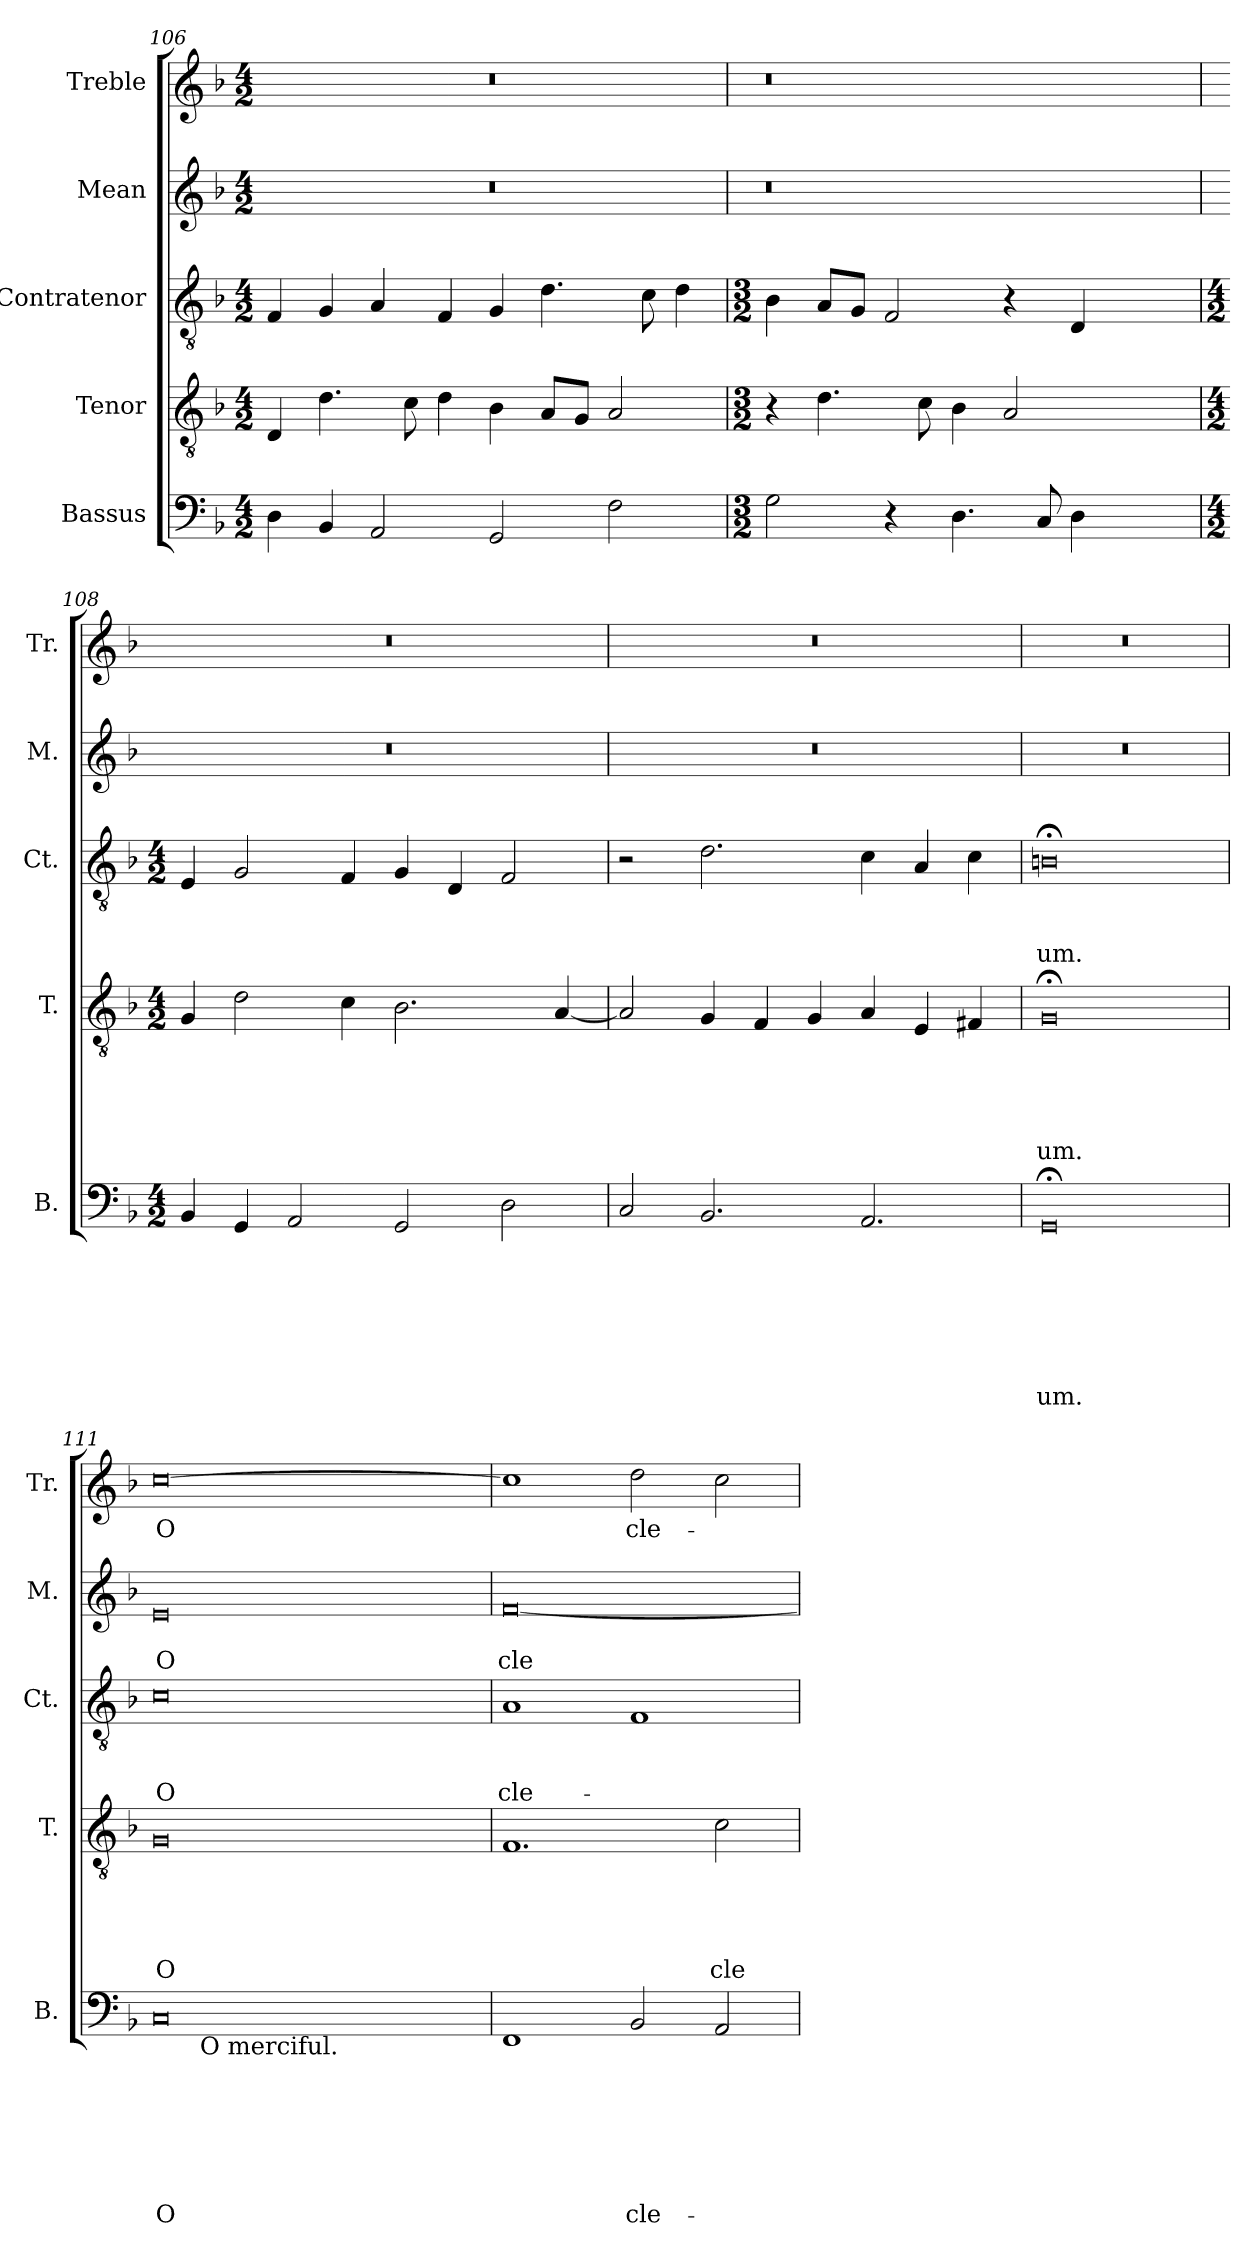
**kern	**text	**text	**text	**text	**text	**text	**text	**kern	**text	**text	**text	**text	**text	**kern	**text	**text	**text	**kern	**text	**text	**kern	**text
*part5	*part5	*part5	*part5	*part5	*part5	*part5	*part5	*part4	*part4	*part4	*part4	*part4	*part4	*part3	*part3	*part3	*part3	*part2	*part2	*part2	*part1	*part1
*staff5	*staff5	*staff5	*staff5	*staff5	*staff5	*staff5	*staff5	*staff4	*staff4	*staff4	*staff4	*staff4	*staff4	*staff3	*staff3	*staff3	*staff3	*staff2	*staff2	*staff2	*staff1	*staff1
*I"Bassus	*	*	*	*	*	*	*	*I"Tenor	*	*	*	*	*	*I"Contratenor	*	*	*	*I"Mean	*	*	*I"Treble	*
*I'B.	*	*	*	*	*	*	*	*I'T.	*	*	*	*	*	*I'Ct.	*	*	*	*I'M.	*	*	*I'Tr.	*
!!LO:LB:g=z
*clefF4	*	*	*	*	*	*	*	*clefGv2	*	*	*	*	*	*clefGv2	*	*	*	*clefG2	*	*	*clefG2	*
*k[b-]	*	*	*	*	*	*	*	*k[b-]	*	*	*	*	*	*k[b-]	*	*	*	*k[b-]	*	*	*k[b-]	*
*F:	*	*	*	*	*	*	*	*F:	*	*	*	*	*	*F:	*	*	*	*F:	*	*	*F:	*
*M4/2	*	*	*	*	*	*	*	*M4/2	*	*	*	*	*	*M4/2	*	*	*	*M4/2	*	*	*M4/2	*
=106	=106	=106	=106	=106	=106	=106	=106	=106	=106	=106	=106	=106	=106	=106	=106	=106	=106	=106	=106	=106	=106	=106
4D\	.	.	.	.	.	.	.	4D/	.	.	.	.	.	4F/	.	.	.	0r	.	.	0r	.
4BB-/	.	.	.	.	.	.	.	4.d\	.	.	.	.	.	4G/	.	.	.	.	.	.	.	.
2AA/	.	.	.	.	.	.	.	.	.	.	.	.	.	4A/	.	.	.	.	.	.	.	.
.	.	.	.	.	.	.	.	8c\	.	.	.	.	.	.	.	.	.	.	.	.	.	.
.	.	.	.	.	.	.	.	4d\	.	.	.	.	.	4F/	.	.	.	.	.	.	.	.
2GG/	.	.	.	.	.	.	.	4B-\	.	.	.	.	.	4G/	.	.	.	.	.	.	.	.
.	.	.	.	.	.	.	.	8A/L	.	.	.	.	.	4.d\	.	.	.	.	.	.	.	.
.	.	.	.	.	.	.	.	8G/J	.	.	.	.	.	.	.	.	.	.	.	.	.	.
2F\	.	.	.	.	.	.	.	2A/	.	.	.	.	.	.	.	.	.	.	.	.	.	.
.	.	.	.	.	.	.	.	.	.	.	.	.	.	8c\	.	.	.	.	.	.	.	.
.	.	.	.	.	.	.	.	.	.	.	.	.	.	4d\	.	.	.	.	.	.	.	.
=107	=107	=107	=107	=107	=107	=107	=107	=107	=107	=107	=107	=107	=107	=107	=107	=107	=107	=107	=107	=107	=107	=107
*M3/2	*	*	*	*	*	*	*	*M3/2	*	*	*	*	*	*M3/2	*	*	*	*	*	*	*	*
2G\	.	.	.	.	.	.	.	4r	.	.	.	.	.	4B-\	.	.	.	0r	.	.	0r	.
.	.	.	.	.	.	.	.	4.d\	.	.	.	.	.	8A/L	.	.	.	.	.	.	.	.
.	.	.	.	.	.	.	.	.	.	.	.	.	.	8G/J	.	.	.	.	.	.	.	.
4r	.	.	.	.	.	.	.	.	.	.	.	.	.	2F/	.	.	.	.	.	.	.	.
.	.	.	.	.	.	.	.	8c\	.	.	.	.	.	.	.	.	.	.	.	.	.	.
4.D\	.	.	.	.	.	.	.	4B-\	.	.	.	.	.	.	.	.	.	.	.	.	.	.
.	.	.	.	.	.	.	.	2A/	.	.	.	.	.	4r	.	.	.	.	.	.	.	.
8C/	.	.	.	.	.	.	.	.	.	.	.	.	.	.	.	.	.	.	.	.	.	.
4D\	.	.	.	.	.	.	.	.	.	.	.	.	.	4D/	.	.	.	.	.	.	.	.
2ryy	.	.	.	.	.	.	.	2ryy	.	.	.	.	.	2ryy	.	.	.	.	.	.	.	.
=108	=108	=108	=108	=108	=108	=108	=108	=108	=108	=108	=108	=108	=108	=108	=108	=108	=108	=108	=108	=108	=108	=108
*M4/2	*	*	*	*	*	*	*	*M4/2	*	*	*	*	*	*M4/2	*	*	*	*	*	*	*	*
4BB-/	.	.	.	.	.	.	.	4G/	.	.	.	.	.	4E/	.	.	.	0r	.	.	0r	.
4GG/	.	.	.	.	.	.	.	2d\	.	.	.	.	.	2G/	.	.	.	.	.	.	.	.
2AA/	.	.	.	.	.	.	.	.	.	.	.	.	.	.	.	.	.	.	.	.	.	.
.	.	.	.	.	.	.	.	4c\	.	.	.	.	.	4F/	.	.	.	.	.	.	.	.
2GG/	.	.	.	.	.	.	.	2.B-\	.	.	.	.	.	4G/	.	.	.	.	.	.	.	.
.	.	.	.	.	.	.	.	.	.	.	.	.	.	4D/	.	.	.	.	.	.	.	.
2D\	.	.	.	.	.	.	.	.	.	.	.	.	.	2F/	.	.	.	.	.	.	.	.
.	.	.	.	.	.	.	.	[<4A/	.	.	.	.	.	.	.	.	.	.	.	.	.	.
=109	=109	=109	=109	=109	=109	=109	=109	=109	=109	=109	=109	=109	=109	=109	=109	=109	=109	=109	=109	=109	=109	=109
2C/	.	.	.	.	.	.	.	2A/]	.	.	.	.	.	2r	.	.	.	0r	.	.	0r	.
2.BB-/	.	.	.	.	.	.	.	4G/	.	.	.	.	.	2.d\	.	.	.	.	.	.	.	.
.	.	.	.	.	.	.	.	4F/	.	.	.	.	.	.	.	.	.	.	.	.	.	.
.	.	.	.	.	.	.	.	4G/	.	.	.	.	.	.	.	.	.	.	.	.	.	.
2.AA/	.	.	.	.	.	.	.	4A/	.	.	.	.	.	4c\	.	.	.	.	.	.	.	.
.	.	.	.	.	.	.	.	4E/	.	.	.	.	.	4A/	.	.	.	.	.	.	.	.
.	.	.	.	.	.	.	.	4F#/	.	.	.	.	.	4c\	.	.	.	.	.	.	.	.
=110	=110	=110	=110	=110	=110	=110	=110	=110	=110	=110	=110	=110	=110	=110	=110	=110	=110	=110	=110	=110	=110	=110
!	!	!	!	!	!	!	!LO:LY:b	!	!	!	!	!	!LO:LY:b	!	!	!	!LO:LY:b	!	!	!	!	!
0GG;	.	.	.	.	.	.	-um.	0G;	.	.	.	.	-um.	0Bn;<	.	.	-um.	0r	.	.	0r	.
!!LO:PB:g=z
=111	=111	=111	=111	=111	=111	=111	=111	=111	=111	=111	=111	=111	=111	=111	=111	=111	=111	=111	=111	=111	=111	=111
!	!	!	!	!	!	!	!LO:LY:b	!	!	!	!	!	!LO:LY:b	!	!	!	!LO:LY:b:rj	!	!	!LO:LY:b:rj	!	!LO:LY:b
*^	*	*	*	*	*	*	*	*	*	*	*	*	*	*	*	*	*	*	*	*	*	*
0C	8.ryy	.	.	.	.	.	.	O	0G	.	.	.	.	O	0c	.	.	O	0e	.	O	[>0cc	O
!	!LO:TX:b:t=O merciful.	!	!	!	!	!	!	!	!	!	!	!	!	!	!	!	!	!	!	!	!	!	!
.	1ryy	.	.	.	.	.	.	.	.	.	.	.	.	.	.	.	.	.	.	.	.	.	.
.	2ryy	.	.	.	.	.	.	.	.	.	.	.	.	.	.	.	.	.	.	.	.	.	.
.	4ryy	.	.	.	.	.	.	.	.	.	.	.	.	.	.	.	.	.	.	.	.	.	.
.	16ryy	.	.	.	.	.	.	.	.	.	.	.	.	.	.	.	.	.	.	.	.	.	.
=112	=112	=112	=112	=112	=112	=112	=112	=112	=112	=112	=112	=112	=112	=112	=112	=112	=112	=112	=112	=112	=112	=112	=112
!	!	!	!	!	!	!	!	!	!	!	!	!	!	!	!	!	!	!LO:LY:b	!	!	!LO:LY:b	!	!
*v	*v	*	*	*	*	*	*	*	*	*	*	*	*	*	*	*	*	*	*	*	*	*	*
1FF	.	.	.	.	.	.	.	1.F	.	.	.	.	.	1A	.	.	cle-	[<0f	.	cle-	1cc]	.
!	!	!	!	!	!	!	!LO:LY:b	!	!	!	!	!	!	!	!	!	!	!	!	!	!	!LO:LY:b
2BB-/	.	.	.	.	.	.	cle-	.	.	.	.	.	.	1F	.	.	.	.	.	.	2dd\	cle-
!	!	!	!	!	!	!	!	!	!	!	!	!	!LO:LY:b	!	!	!	!	!	!	!	!	!
2AA/	.	.	.	.	.	.	.	2c\	.	.	.	.	cle-	.	.	.	.	.	.	.	2cc\	.
=	=	=	=	=	=	=	=	=	=	=	=	=	=	=	=	=	=	=	=	=	=	=
*-	*-	*-	*-	*-	*-	*-	*-	*-	*-	*-	*-	*-	*-	*-	*-	*-	*-	*-	*-	*-	*-	*-
